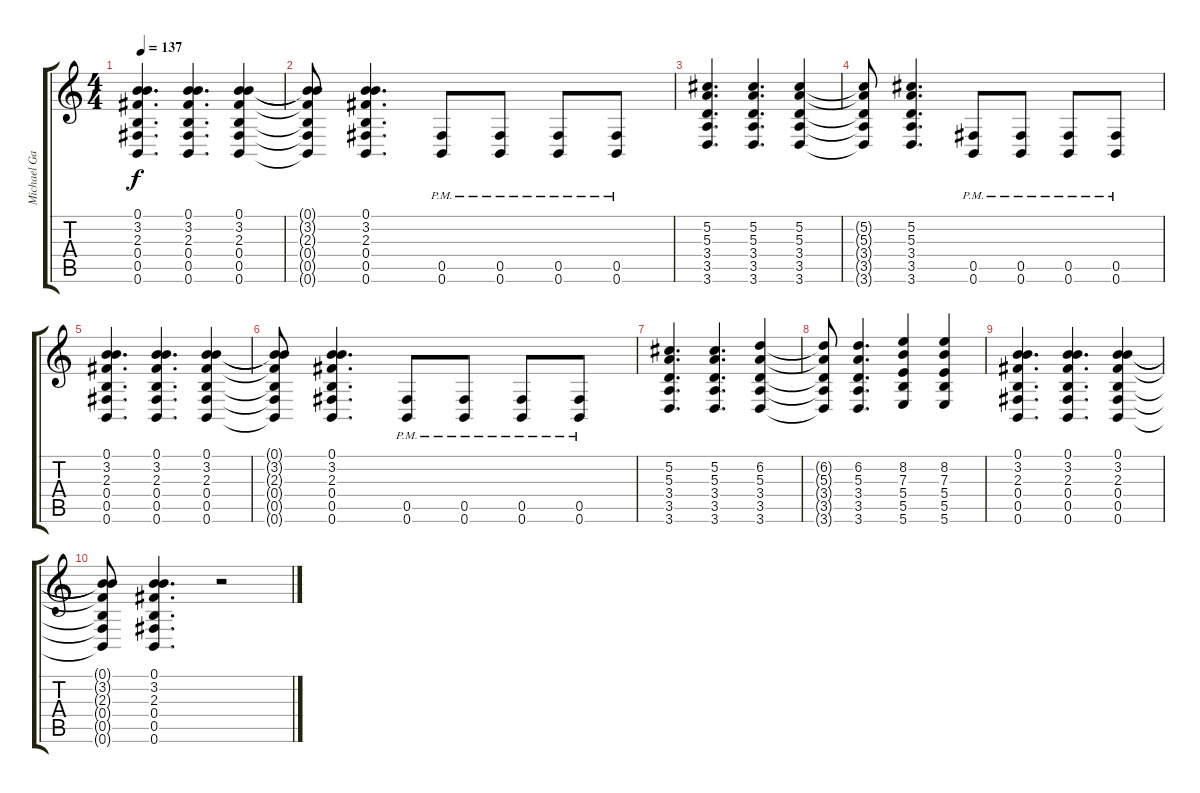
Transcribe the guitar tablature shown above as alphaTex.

\track ("Michael Gallagher" "Michael Ga") {instrument overdrivenguitar}
\staff {score tabs}
\tuning (B3 Ab3 E3 B2 Gb2 B1) {hide}
\ts (4 4)
\tempo 137
\clef g2
\ks c
(0.1 3.2 2.3 0.4 0.5 0.6).4{d dy f} (0.1 3.2 2.3 0.4 0.5 0.6).4{d} (0.1 3.2 2.3 0.4 0.5 0.6).4 |
(0.1{t} 3.2{t} 2.3{t} 0.4{t} 0.5{t} 0.6{t}).8 (0.1 3.2 2.3 0.4 0.5 0.6).4{d} (0.5{pm} 0.6{pm}).8 (0.5{pm} 0.6{pm}).8 (0.5{pm} 0.6{pm}).8 (0.5{pm} 0.6{pm}).8 |
(5.2 5.3 3.4 3.5 3.6).4{d} (5.2 5.3 3.4 3.5 3.6).4{d} (5.2 5.3 3.4 3.5 3.6).4 |
(5.2{t} 5.3{t} 3.4{t} 3.5{t} 3.6{t}).8 (5.2 5.3 3.4 3.5 3.6).4{d} (0.5{pm} 0.6{pm}).8 (0.5{pm} 0.6{pm}).8 (0.5{pm} 0.6{pm}).8 (0.5{pm} 0.6{pm}).8 |
(0.1 3.2 2.3 0.4 0.5 0.6).4{d} (0.1 3.2 2.3 0.4 0.5 0.6).4{d} (0.1 3.2 2.3 0.4 0.5 0.6).4 |
(0.1{t} 3.2{t} 2.3{t} 0.4{t} 0.5{t} 0.6{t}).8 (0.1 3.2 2.3 0.4 0.5 0.6).4{d} (0.5{pm} 0.6{pm}).8 (0.5{pm} 0.6{pm}).8 (0.5{pm} 0.6{pm}).8 (0.5{pm} 0.6{pm}).8 |
(5.2 5.3 3.4 3.5 3.6).4{d} (5.2 5.3 3.4 3.5 3.6).4{d} (6.2 5.3 3.4 3.5 3.6).4 |
(6.2{t} 5.3{t} 3.4{t} 3.5{t} 3.6{t}).8 (6.2 5.3 3.4 3.5 3.6).4{d} (8.2 7.3 5.4 5.5 5.6).4 (8.2 7.3 5.4 5.5 5.6).4 |
(0.1 3.2 2.3 0.4 0.5 0.6).4{d} (0.1 3.2 2.3 0.4 0.5 0.6).4{d} (0.1 3.2 2.3 0.4 0.5 0.6).4 |
(0.1{t} 3.2{t} 2.3{t} 0.4{t} 0.5{t} 0.6{t}).8 (0.1 3.2 2.3 0.4 0.5 0.6).4{d} r.2
